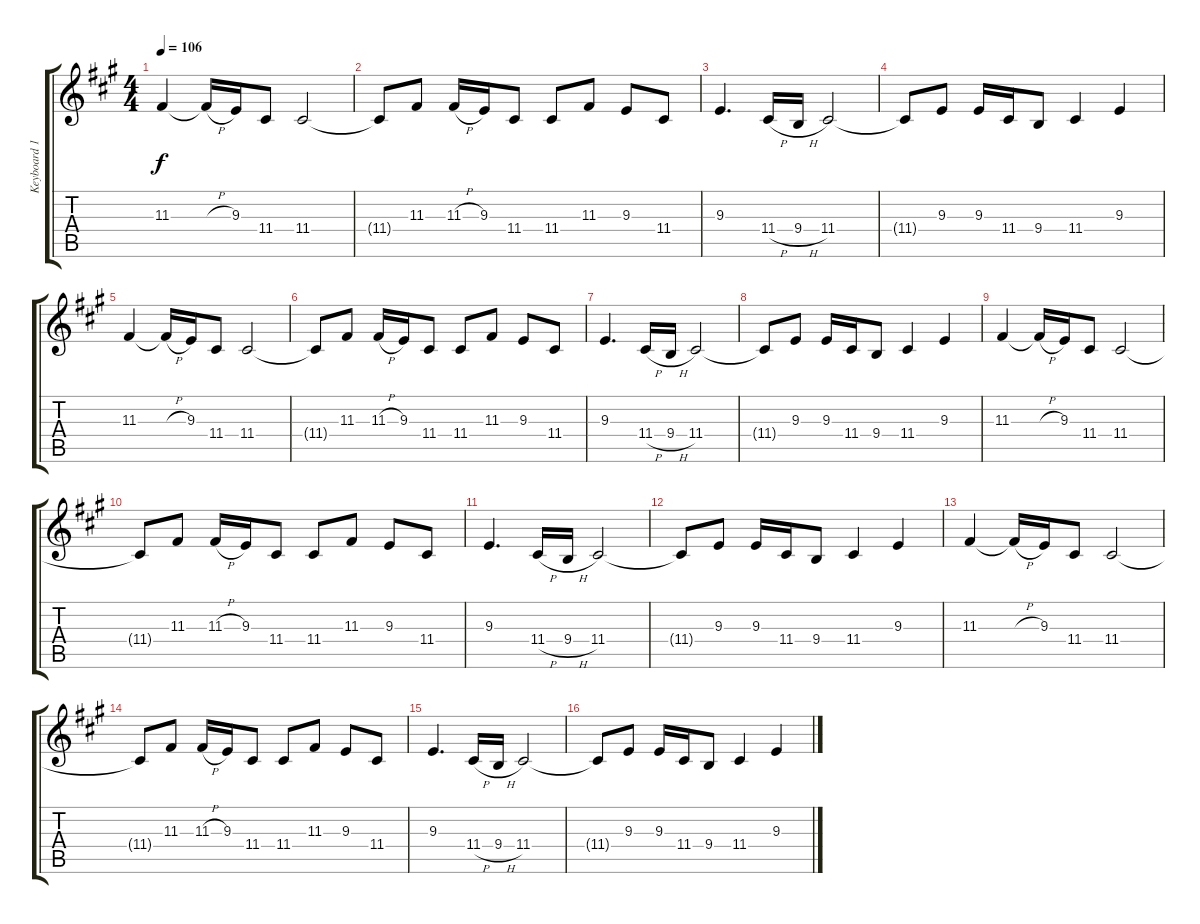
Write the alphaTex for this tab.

\track ("Keyboard 1" "Keyboard 1") {instrument accordion}
\staff {score tabs}
\tuning (E4 B3 G3 D3 A2 E2) {hide}
\ts (4 4)
\tempo 106
\clef g2
\ks f#minor
11.3.4{dy f} 11.3{h t}.16 9.3.16 11.4.8 11.4.2 |
11.4{t}.8 11.3.8 11.3{h}.16 9.3.16 11.4.8 11.4.8 11.3.8 9.3.8 11.4.8 |
9.3.4{d} 11.4{h}.16 9.4{h}.16 11.4.2 |
11.4{t}.8 9.3.8 9.3.16 11.4.16 9.4.8 11.4.4 9.3.4 |
11.3.4 11.3{h t}.16 9.3.16 11.4.8 11.4.2 |
11.4{t}.8 11.3.8 11.3{h}.16 9.3.16 11.4.8 11.4.8 11.3.8 9.3.8 11.4.8 |
9.3.4{d} 11.4{h}.16 9.4{h}.16 11.4.2 |
11.4{t}.8 9.3.8 9.3.16 11.4.16 9.4.8 11.4.4 9.3.4 |
11.3.4 11.3{h t}.16 9.3.16 11.4.8 11.4.2 |
11.4{t}.8 11.3.8 11.3{h}.16 9.3.16 11.4.8 11.4.8 11.3.8 9.3.8 11.4.8 |
9.3.4{d} 11.4{h}.16 9.4{h}.16 11.4.2 |
11.4{t}.8 9.3.8 9.3.16 11.4.16 9.4.8 11.4.4 9.3.4 |
11.3.4 11.3{h t}.16 9.3.16 11.4.8 11.4.2 |
11.4{t}.8 11.3.8 11.3{h}.16 9.3.16 11.4.8 11.4.8 11.3.8 9.3.8 11.4.8 |
9.3.4{d} 11.4{h}.16 9.4{h}.16 11.4.2 |
11.4{t}.8 9.3.8 9.3.16 11.4.16 9.4.8 11.4.4 9.3.4
